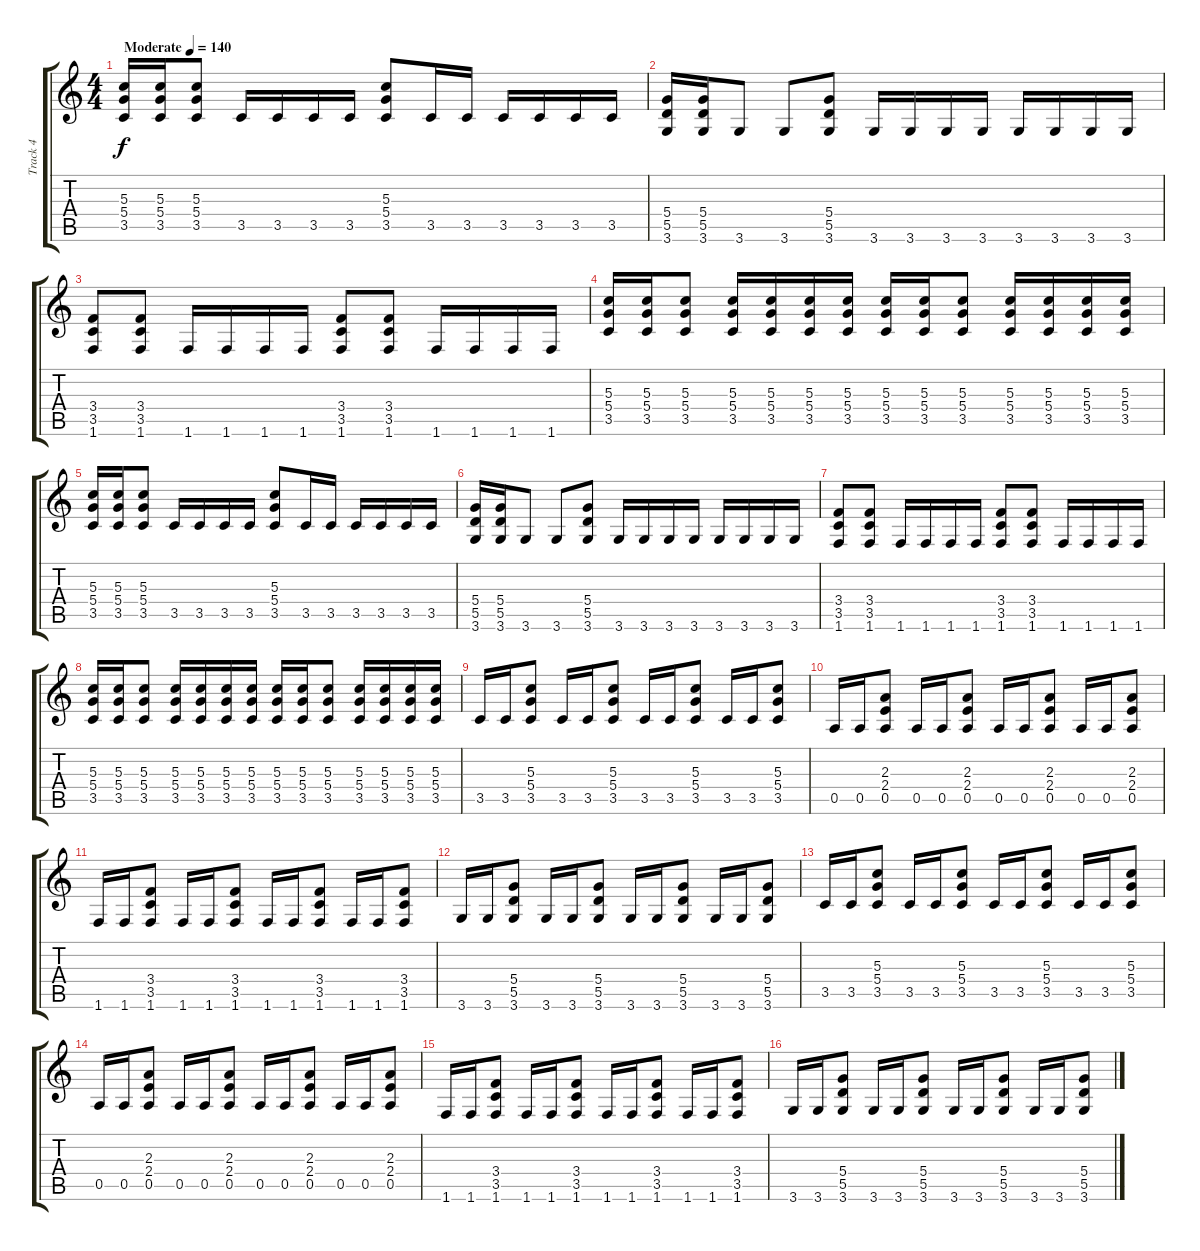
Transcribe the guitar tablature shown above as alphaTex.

\track ("Track 4" "Track 4") {instrument overdrivenguitar}
\staff {score tabs}
\tuning (E4 B3 G3 D3 A2 E2) {hide}
\ts (4 4)
\tempo (140 "Moderate")
\clef g2
\ks c
(5.3 5.4 3.5).16{dy f instrument overdrivenguitar} (5.3 5.4 3.5).16 (5.3 5.4 3.5).8 3.5.16 3.5.16 3.5.16 3.5.16 (5.3 5.4 3.5).8 3.5.16 3.5.16 3.5.16 3.5.16 3.5.16 3.5.16 |
(5.4 5.5 3.6).16 (5.4 5.5 3.6).16 3.6.8 3.6.8 (5.4 5.5 3.6).8 3.6.16 3.6.16 3.6.16 3.6.16 3.6.16 3.6.16 3.6.16 3.6.16 |
(3.4 3.5 1.6).8 (3.4 3.5 1.6).8 1.6.16 1.6.16 1.6.16 1.6.16 (3.4 3.5 1.6).8 (3.4 3.5 1.6).8 1.6.16 1.6.16 1.6.16 1.6.16 |
(5.3 5.4 3.5).16 (5.3 5.4 3.5).16 (5.3 5.4 3.5).8 (5.3 5.4 3.5).16 (5.3 5.4 3.5).16 (5.3 5.4 3.5).16 (5.3 5.4 3.5).16 (5.3 5.4 3.5).16 (5.3 5.4 3.5).16 (5.3 5.4 3.5).8 (5.3 5.4 3.5).16 (5.3 5.4 3.5).16 (5.3 5.4 3.5).16 (5.3 5.4 3.5).16 |
(5.3 5.4 3.5).16 (5.3 5.4 3.5).16 (5.3 5.4 3.5).8 3.5.16 3.5.16 3.5.16 3.5.16 (5.3 5.4 3.5).8 3.5.16 3.5.16 3.5.16 3.5.16 3.5.16 3.5.16 |
(5.4 5.5 3.6).16 (5.4 5.5 3.6).16 3.6.8 3.6.8 (5.4 5.5 3.6).8 3.6.16 3.6.16 3.6.16 3.6.16 3.6.16 3.6.16 3.6.16 3.6.16 |
(3.4 3.5 1.6).8 (3.4 3.5 1.6).8 1.6.16 1.6.16 1.6.16 1.6.16 (3.4 3.5 1.6).8 (3.4 3.5 1.6).8 1.6.16 1.6.16 1.6.16 1.6.16 |
(5.3 5.4 3.5).16 (5.3 5.4 3.5).16 (5.3 5.4 3.5).8 (5.3 5.4 3.5).16 (5.3 5.4 3.5).16 (5.3 5.4 3.5).16 (5.3 5.4 3.5).16 (5.3 5.4 3.5).16 (5.3 5.4 3.5).16 (5.3 5.4 3.5).8 (5.3 5.4 3.5).16 (5.3 5.4 3.5).16 (5.3 5.4 3.5).16 (5.3 5.4 3.5).16 |
3.5.16 3.5.16 (5.3 5.4 3.5).8 3.5.16 3.5.16 (5.3 5.4 3.5).8 3.5.16 3.5.16 (5.3 5.4 3.5).8 3.5.16 3.5.16 (5.3 5.4 3.5).8 |
0.5.16 0.5.16 (2.3 2.4 0.5).8 0.5.16 0.5.16 (2.3 2.4 0.5).8 0.5.16 0.5.16 (2.3 2.4 0.5).8 0.5.16 0.5.16 (2.3 2.4 0.5).8 |
1.6.16 1.6.16 (3.4 3.5 1.6).8 1.6.16 1.6.16 (3.4 3.5 1.6).8 1.6.16 1.6.16 (3.4 3.5 1.6).8 1.6.16 1.6.16 (3.4 3.5 1.6).8 |
3.6.16 3.6.16 (5.4 5.5 3.6).8 3.6.16 3.6.16 (5.4 5.5 3.6).8 3.6.16 3.6.16 (5.4 5.5 3.6).8 3.6.16 3.6.16 (5.4 5.5 3.6).8 |
3.5.16 3.5.16 (5.3 5.4 3.5).8 3.5.16 3.5.16 (5.3 5.4 3.5).8 3.5.16 3.5.16 (5.3 5.4 3.5).8 3.5.16 3.5.16 (5.3 5.4 3.5).8 |
0.5.16 0.5.16 (2.3 2.4 0.5).8 0.5.16 0.5.16 (2.3 2.4 0.5).8 0.5.16 0.5.16 (2.3 2.4 0.5).8 0.5.16 0.5.16 (2.3 2.4 0.5).8 |
1.6.16 1.6.16 (3.4 3.5 1.6).8 1.6.16 1.6.16 (3.4 3.5 1.6).8 1.6.16 1.6.16 (3.4 3.5 1.6).8 1.6.16 1.6.16 (3.4 3.5 1.6).8 |
3.6.16 3.6.16 (5.4 5.5 3.6).8 3.6.16 3.6.16 (5.4 5.5 3.6).8 3.6.16 3.6.16 (5.4 5.5 3.6).8 3.6.16 3.6.16 (5.4 5.5 3.6).8
